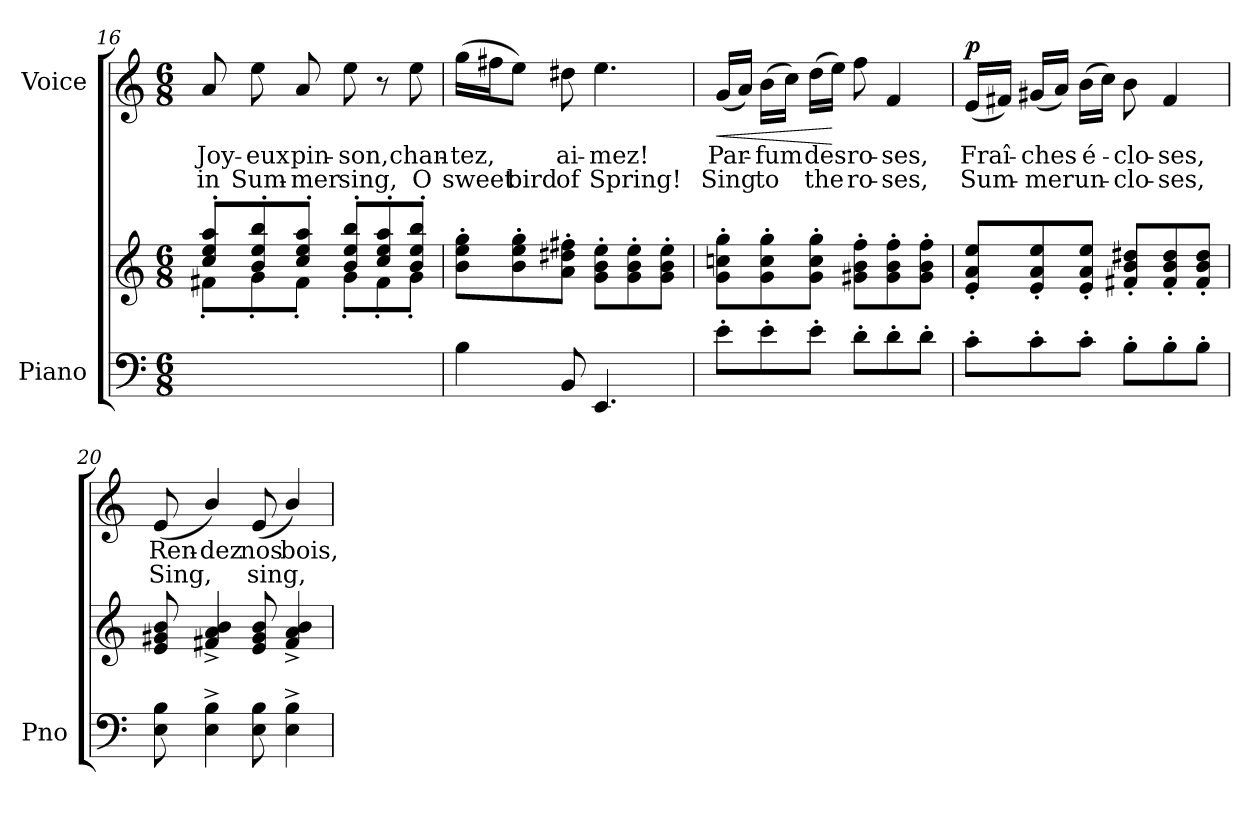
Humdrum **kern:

**kern	**kern	**kern	**text	**text	**dynam
*part2	*part2	*part1	*part1	*part1	*part1
*staff3	*staff2	*staff1	*staff1	*staff1	*staff1
*I"Piano	*	*I"Voice	*	*	*
*I'Pno	*	*	*	*	*
*clefF4	*clefG2	*clefG2	*	*	*
*k[]	*k[]	*k[]	*	*	*
*M6/8	*M6/8	*M6/8	*	*	*
=16	=16	=16	=16	=16	=16
*	*^	*	*	*	*
!	!	!	!	!LO:LY:b	!LO:LY:b	!
2.ryy	8cc/' 8ee/' 8aa/'L	8f#X'\L	8a/	Joy-	in	.
!	!	!	!	!LO:LY:b	!LO:LY:b	!
.	8b/'> 8ee/'> 8bb/'>	8g'<\	8ee\	-eux	Sum-	.
!	!	!	!	!LO:LY:b	!LO:LY:b	!
.	8cc/'> 8ee/'> 8aa/'>J	8f#'<\J	8a/	pin-	-mer	.
!	!	!	!	!LO:LY:b	!LO:LY:b	!
.	8b/'> 8ee/'> 8bb/'>L	8g'<\L	8ee\	-son,	sing,	.
.	8cc/'> 8ee/'> 8aa/'>	8f#'<\	8r	.	.	.
!	!	!	!	!LO:LY:b	!LO:LY:b	!
.	8b/'> 8ee/'> 8bb/'>J	8g'<\J	8ee\	chan-	O	.
!!LO:LB:g=z
=17	=17	=17	=17	=17	=17	=17
!	!	!	!	!LO:LY:b	!LO:LY:b	!
*	*v	*v	*	*	*	*
4B\	8b\' 8ee\' 8gg\'L	(16gg\LL	-tez,	sweet	.
.	.	16ff#X\J	.	.	.
!	!	!	!	!LO:LY:b	!
.	8b\'> 8ee\'> 8gg\'>	8ee\J)	.	bird	.
!	!	!	!LO:LY:b	!LO:LY:b	!
8BB/	8a\'> 8dd#X\'> 8ff#X\'>J	8dd#X\	ai-	of	.
!	!	!	!LO:LY:b	!LO:LY:b	!
4.EE/	8g\'> 8b\'> 8ee\'>L	4.ee\	-mez!	Spring!	.
.	8g\'> 8b\'> 8ee\'>	.	.	.	.
.	8g\'> 8b\'> 8ee\'>J	.	.	.	.
=18	=18	=18	=18	=18	=18
!	!	!	!LO:LY:b	!LO:LY:b	!LO:HP:b
8e'\L	8g\' 8ccn\' 8gg\'L	(16g/LL	Par-	Sing	<
.	.	16a/JJ)	.	.	.
!	!	!	!LO:LY:b	!LO:LY:b	!
8e'\	8g\'> 8cc\'> 8gg\'>	(16b\LL	-fum	to	.
.	.	16cc\JJ)	.	.	.
!	!	!	!LO:LY:b	!LO:LY:b	!
8e'\J	8g\'> 8cc\'> 8gg\'>J	(16dd\LL	des	the	.
.	.	16ee\JJ)	.	.	[
!	!	!	!LO:LY:b	!LO:LY:b	!
8d'\L	8g#X\'> 8b\'> 8ff\'>L	8ff\	ro-	ro-	.
!	!	!	!LO:LY:b	!LO:LY:b	!
8d'\	8g#\'> 8b\'> 8ff\'>	4f/	-ses,	-ses,	.
8d'\J	8g#\'> 8b\'> 8ff\'>J	.	.	.	.
=19	=19	=19	=19	=19	=19
!	!	!	!LO:LY:b	!LO:LY:b	!LO:DY:a
8c'\L	8e/'> 8a/'> 8ee/'>L	(16e/LL	Fraî-	Sum-	p
.	.	16f#X/JJ)	.	.	.
!	!	!	!LO:LY:b	!LO:LY:b	!
8c'\	8e/'< 8a/'< 8ee/'<	(16g#X/LL	-ches	-mer	.
.	.	16a/JJ)	.	.	.
!	!	!	!LO:LY:b	!LO:LY:b	!
8c'\J	8e/'< 8a/'< 8ee/'<J	(16b\LL	é-	un-	.
.	.	16cc\JJ)	.	.	.
!	!	!	!LO:LY:b	!LO:LY:b	!
8B'\L	8f#X/'< 8b/'< 8dd#X/'<L	8b\	-clo-	-clo-	.
!	!	!	!LO:LY:b	!LO:LY:b	!
8B'\	8f#/'< 8b/'< 8dd#/'<	4f#/	-ses,	-ses,	.
8B'\J	8f#/'< 8b/'< 8dd#/'<J	.	.	.	.
!!LO:LB:g=z
=20	=20	=20	=20	=20	=20
!	!	!	!LO:LY:b	!LO:LY:b	!
8E\ 8B\	8e/ 8g#X/ 8b/	(8e/	Ren-	Sing,	.
!	!	!	!LO:LY:b	!	!
4E\^ 4B\^	4f#X/^ 4a/^ 4b/^	4b/)	-dez	.	.
!	!	!	!LO:LY:b	!LO:LY:b	!
8E\ 8B\	8e/ 8g#/ 8b/	(8e/	nos	sing,	.
!	!	!	!LO:LY:b	!	!
4E\^ 4B\^	4f#/^ 4a/^ 4b/^	4b/)	bois,	.	.
=	=	=	=	=	=
*-	*-	*-	*-	*-	*-
